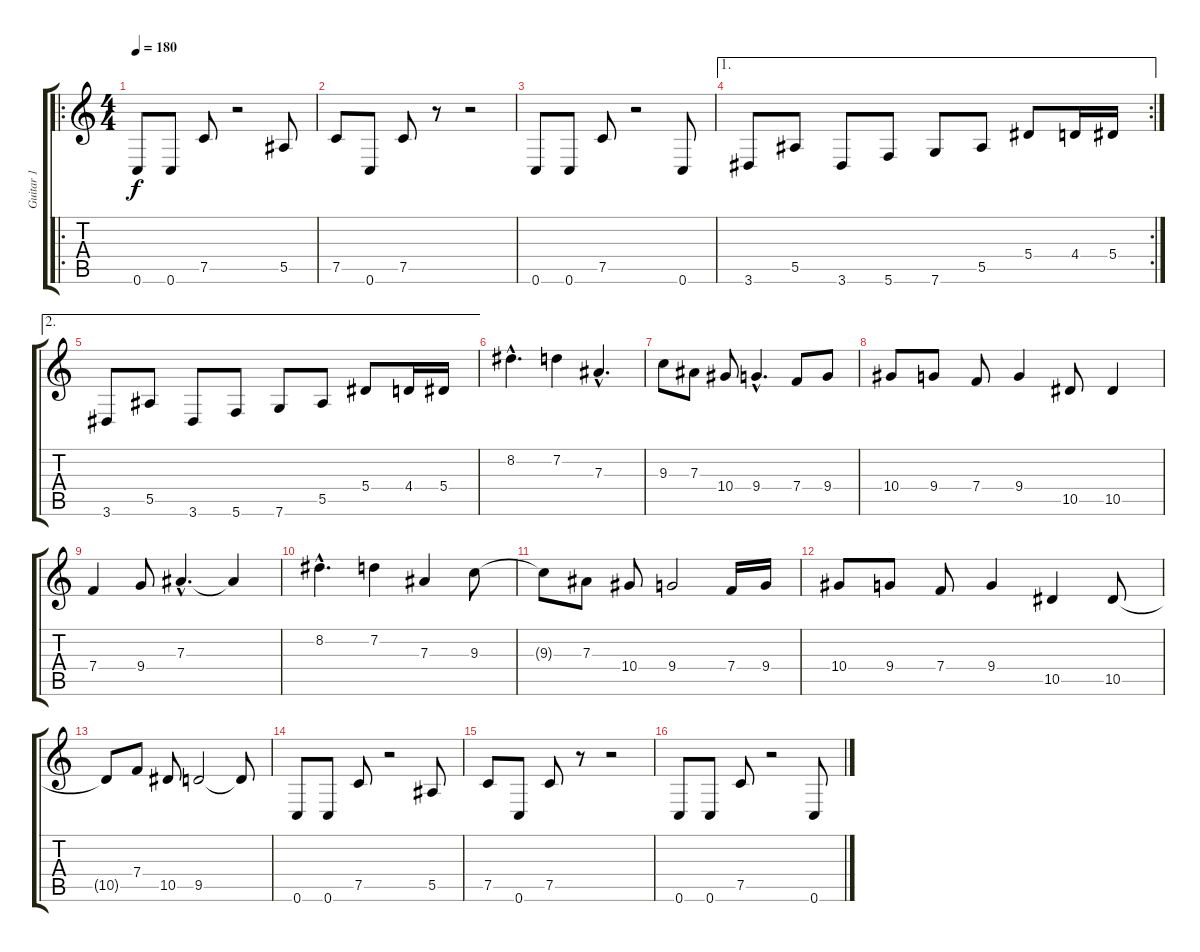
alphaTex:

\track ("Guitar 1" "Guitar 1") {instrument overdrivenguitar}
\staff {score tabs}
\tuning (C4 G3 Eb3 Bb2 F2 C2) {hide}
\ro
\ts (4 4)
\tempo 180
\clef g2
\ks c
0.6.8{dy f} 0.6.8 7.5.8 r.2 5.5.8 |
7.5.8 0.6.8 7.5.8 r.8 r.2 |
0.6.8 0.6.8 7.5.8 r.2 0.6.8 |
\ae 1
\rc 2
3.6.8 5.5.8 3.6.8 5.6.8 7.6.8 5.5.8 5.4.8 4.4.16 5.4.16 |
\ae 2
3.6.8 5.5.8 3.6.8 5.6.8 7.6.8 5.5.8 5.4.8 4.4.16 5.4.16 |
8.2{hac}.4{d} 7.2.4 7.3{hac}.4{d} |
9.3.8 7.3.8 10.4.8 9.4{hac}.4{d} 7.4.8 9.4.8 |
10.4.8 9.4.8 7.4.8 9.4.4 10.5.8 10.5.4 |
7.4.4 9.4.8 7.3{hac}.4{d} 7.3{t}.4 |
8.2{hac}.4{d} 7.2.4 7.3.4 9.3.8 |
9.3{t}.8 7.3.8 10.4.8 9.4.2 7.4.16 9.4.16 |
10.4.8 9.4.8 7.4.8 9.4.4 10.5.4 10.5.8 |
10.5{t}.8 7.4.8 10.5.8 9.5.2 9.5{t}.8 |
0.6.8 0.6.8 7.5.8 r.2 5.5.8 |
7.5.8 0.6.8 7.5.8 r.8 r.2 |
0.6.8 0.6.8 7.5.8 r.2 0.6.8
